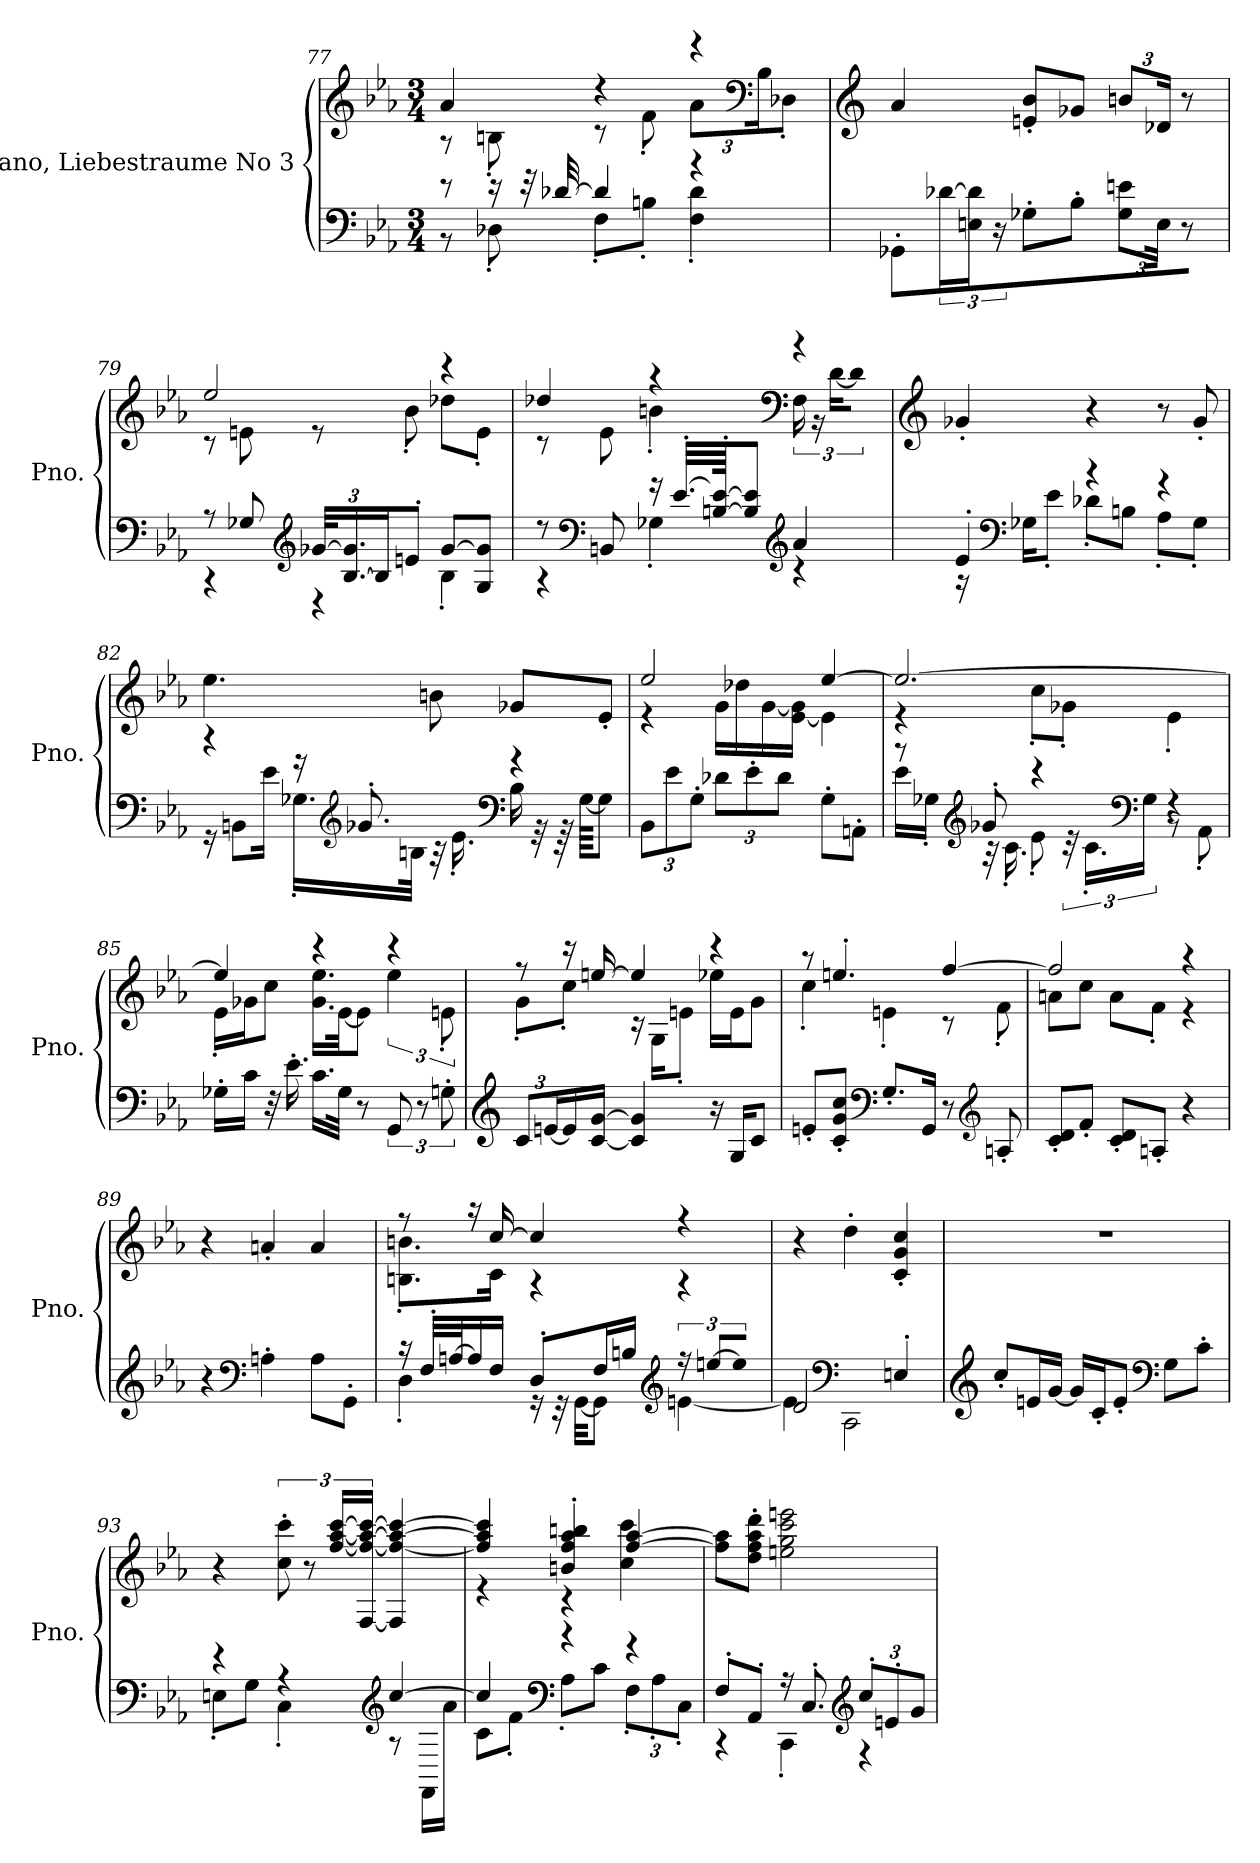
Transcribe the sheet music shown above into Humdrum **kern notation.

**kern	**kern
*part1	*part1
*staff2	*staff1
*I"Piano, Liebestraume No 3	*
*I'Pno.	*
!!LO:LB:g=z
*clefF4	*clefG2
*k[b-e-a-]	*k[b-e-a-]
*M3/4	*M3/4
=77	=77
*^	*^
8r	8r	4a-/	8r
16r	8D-X'\	.	8Bn'\
32r	.	.	.
[32d-X/	.	.	.
4d-/]	8F'\L	4r	8r
.	8Bn'\J	.	8f'\
*	*	*	*Xbrackettup
4r	4F\' 4d-\'	4r	12a-\L
*	*	*clefF4	*
.	.	.	24B\K
.	.	.	8D-X'\J
*v	*v	*	*
*	*v	*v
=78	=78
*	*clefG2
8GG-X'\L	4a-/
[24d-X\L	.
24En\ 24d-\]JJ	.
24r	.
8G-X'\L	8en/' 8b-/'L
8B-'\J	8g-X/J
*Xbrackettup	*
12G-\ 12en\L	12bn/L
24E\Jk	24d-X/Jk
8r	8r
!!LO:LB:g=z
=79	=79
*^	*^
8r	4r	2ee-/	8r
8G-X/	.	.	8en\
*clefG2	*	*	*
[48g-X/KLL	4r	.	8r
[24.B-/ 24.g-/]	.	.	.
24B-/J]	.	.	.
8en'/J	.	.	8b-'\
[8g-/L	4B-'\	4r	8dd-X\L
8G-/ 8g-/]J	.	.	8e'\J
=80	=80	=80	=80
8r	4r	4dd-X/	8r
*clefF4	*	*	*
8BBn/	.	.	8e-\
16r	4G-X'\	4r	4bn'\
[32.e-'/LLL	.	.	.
[64Bn/' 64e-/_'JJK	.	.	.
8B/] 8e-/]J	.	.	.
*clefG2	*	*clefF4	*
*	*	*	*brackettup
4a-/	4r	4r	24F\
.	.	.	24r
.	.	.	[24d\KL
.	.	.	8d\J]
*	*	*v	*v
!!LO:LB:g=z
=81	=81	=81
*	*	*clefG2
4e-'/	16r	4g-X'/
*clefF4	*	*
.	16G-X\KL	.
.	8e-'\J	.
4r	8d-X'\L	4r
.	8Bn\J	.
4r	8A-'\L	8r
.	8G-'\J	8g-'/
=82	=82	=82
4r	16r	4.ee-\
.	8BBn\L	.
.	16e-\Jk	.
16r	16.G-X'\LL	.
*clefG2	*	*
8.g-X'/	.	.
.	32Bn\JJk	.
.	32r	8bn\
.	16.e-'\	.
*clefF4	*	*
4r	16B\	8g-X/L
.	32r	.
.	64r	.
.	[64G-\KKKL	.
.	8G-\J]	8e-'/J
*v	*v	*
!!LO:LB:g=z
=83	=83
*	*^
12BB-\L	2ee-/	4r
12e-\	.	.
12G'\J	.	.
12d-X\L	.	16g\LL
.	.	16dd-X\
12e-'\	.	.
.	.	[16g\
12d-\J	.	.
.	.	[16e-\ 16g\]JJ
8G'\L	[4ee-/	4e-\]
8AAn'\J	.	.
=84	=84	=84
*^	*	*
8r	16e-\LL	2.ee-/_	4r
.	16G-X'\JJ	.	.
*clefG2	*	*	*
8g-X'/	32r	.	.
.	16.c'\	.	.
4r	8e-'\	.	8cc'\L
*	*brackettup	*	*
.	48r	.	8g-X'\J
.	24.c'\LL	.	.
*clefF4	*	*	*
.	24G-\JJ	.	.
4r	8r	.	4e-'\
.	8AA-'\	.	.
*v	*v	*	*
=85	=85	=85
16G-X'\LL	4ee-/]	16e-'\LL
16c\JJ	.	16g-X\J
32r	.	8cc\J
16.e-'\	.	.
16.c\LL	4r	16.g-\ 16.ee-\LL
32G-\JJk	.	[32e-\JK
8r	.	8e-\J]
12GG/	4r	6ee-\
12r	.	.
12Gn'\	.	12en'\
!!LO:PB:g=z	!!
=86	=86	=86
*clefG2	*	*
*Xbrackettup	*	*
12c/L	8r	8g'\L
[24en/L	.	.
16e/]	16r	8cc'\J
[16c/ [16g/JJ	[16een/	.
4c/] 4g/]	4ee/]	16r
.	.	16G\KL
.	.	8en'\J
16r	4r	16ee-X\LL
16G/KL	.	16e\J
8c/J	.	8g\J
=87	=87	=87
8en'/L	8r	4cc'\
8c/' 8g/' 8cc/'J	4.een'/	.
*clefF4	*	*
8.G'/L	.	4en'\
16GG/Jk	.	.
8r	[4ff/	8r
*clefG2	*	*
8An'/	.	8f'\
=88	=88	=88
8c/' 8d/'L	2ff/]	8an\L
8f'/J	.	8cc\J
8c/' 8d/'L	.	8a\L
8An'/J	.	8f'\J
4r	4r	4r
*	*v	*v
=89	=89
4r	4r
*clefF4	*
4An'\	4an'/
8A\L	4a/
8GG'\J	.
!!LO:LB:g=z
=90	=90
*^	*^
16r	4D'\	8r	8.Bn\' 8.bn\'L
32F'/LLL	.	.	.
[32An/J	.	.	.
16A/]	.	16r	.
16F/JJ	.	[16cc/	16c\Jk
8D'/L	16r	4cc/]	4r
.	32r	.	.
.	[32GG\KKL	.	.
16F/L	8GG\J]	.	.
16Bn/JJ	.	.	.
*clefG2	*	*	*
*brackettup	*	*	*
24r	[4en\	4r	4r
[12een/L	.	.	.
8ee/J]	.	.	.
*	*	*v	*v
=91	=91	=91
2d/	4e\]	4r
*clefF4	*	*
.	2CC\	4dd'\
4En'/	.	4c/' 4g/' 4cc/'
*v	*v	*
=92	=92
*clefG2	*
8cc'/L	2.r
16en/L	.
[16g/JJ	.
16g/LL]	.
16c'/J	.
8e'/J	.
*clefF4	*
8G\L	.
8c'\J	.
!!LO:LB:g=z
=93	=93
*^	*
4r	8En'\L	4r
.	8G\J	.
4r	4C'\	12cc\' 12ccc\'
.	.	12r
.	.	[24ff/ [24aa-/ [24ccc/LL
.	.	[24F/ 24ff/_ 24aa-/_ 24ccc/_JJ
*clefG2	*	*
[4cc/	8r	4F/] 4ff/_ 4aa-/_ 4ccc/_
.	16FF\LL	.
.	16a-\JJ	.
=94	=94	=94
*	*	*^
4cc/]	8c\L	4ff/] 4aa-/] 4ccc/]	4r
.	8f'\J	.	.
*clefF4	*	*	*
4r	8A-'\L	4bn/' 4ff/' 4aa-/' 4bbn/'	4r
.	8c\J	.	.
*	*Xbrackettup	*	*
4r	12F'\L	[4ff/ [4aa-/	4cc\ 4ccc\
.	12A-'\	.	.
.	12C'\J	.	.
*	*	*v	*v
=95	=95	=95
8F'/L	4r	8ff\] 8aa-\]L
8AA-'/J	.	8dd\' 8ff\' 8aa-\' 8ddd\'J
16r	4CC'\	2een\ 2gg\ 2ccc\ 2eeen\
8.C'/	.	.
*clefG2	*	*
12cc'/L	4r	.
12en'/	.	.
12g/J	.	.
*v	*v	*
=	=
*-	*-
